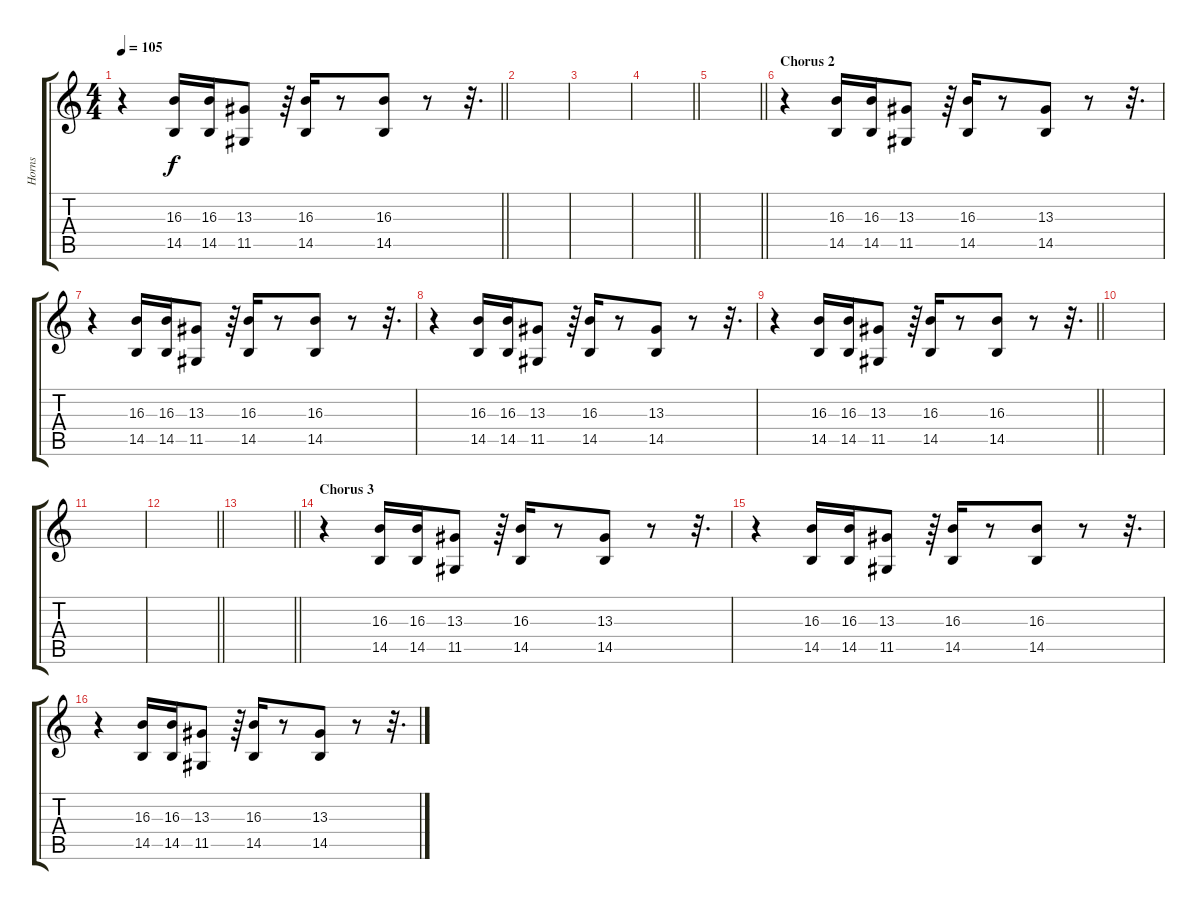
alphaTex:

\track ("Horns" "Horns") {instrument trumpet}
\staff {score tabs}
\tuning (E4 B3 G3 D3 A2 E2) {hide}
\ts (4 4)
\tempo 105
\clef g2
\barLineRight lightlight
\ks c
r.4{dy f} (16.3 14.5).16 (16.3 14.5).16 (13.3 11.5).8 r.64 (16.3 14.5).16 r.8 (16.3 14.5).8 r.8 r.32{d} |
|
|
\barLineRight lightlight
|
\barLineRight lightlight
|
\section ("" "Chorus 2")
r.4 (16.3 14.5).16 (16.3 14.5).16 (13.3 11.5).8 r.64 (16.3 14.5).16 r.8 (13.3 14.5).8 r.8 r.32{d} |
r.4 (16.3 14.5).16 (16.3 14.5).16 (13.3 11.5).8 r.64 (16.3 14.5).16 r.8 (16.3 14.5).8 r.8 r.32{d} |
r.4 (16.3 14.5).16 (16.3 14.5).16 (13.3 11.5).8 r.64 (16.3 14.5).16 r.8 (13.3 14.5).8 r.8 r.32{d} |
\barLineRight lightlight
r.4 (16.3 14.5).16 (16.3 14.5).16 (13.3 11.5).8 r.64 (16.3 14.5).16 r.8 (16.3 14.5).8 r.8 r.32{d} |
|
|
\barLineRight lightlight
|
\barLineRight lightlight
|
\section ("" "Chorus 3")
r.4 (16.3 14.5).16 (16.3 14.5).16 (13.3 11.5).8 r.64 (16.3 14.5).16 r.8 (13.3 14.5).8 r.8 r.32{d} |
r.4 (16.3 14.5).16 (16.3 14.5).16 (13.3 11.5).8 r.64 (16.3 14.5).16 r.8 (16.3 14.5).8 r.8 r.32{d} |
r.4 (16.3 14.5).16 (16.3 14.5).16 (13.3 11.5).8 r.64 (16.3 14.5).16 r.8 (13.3 14.5).8 r.8 r.32{d}
